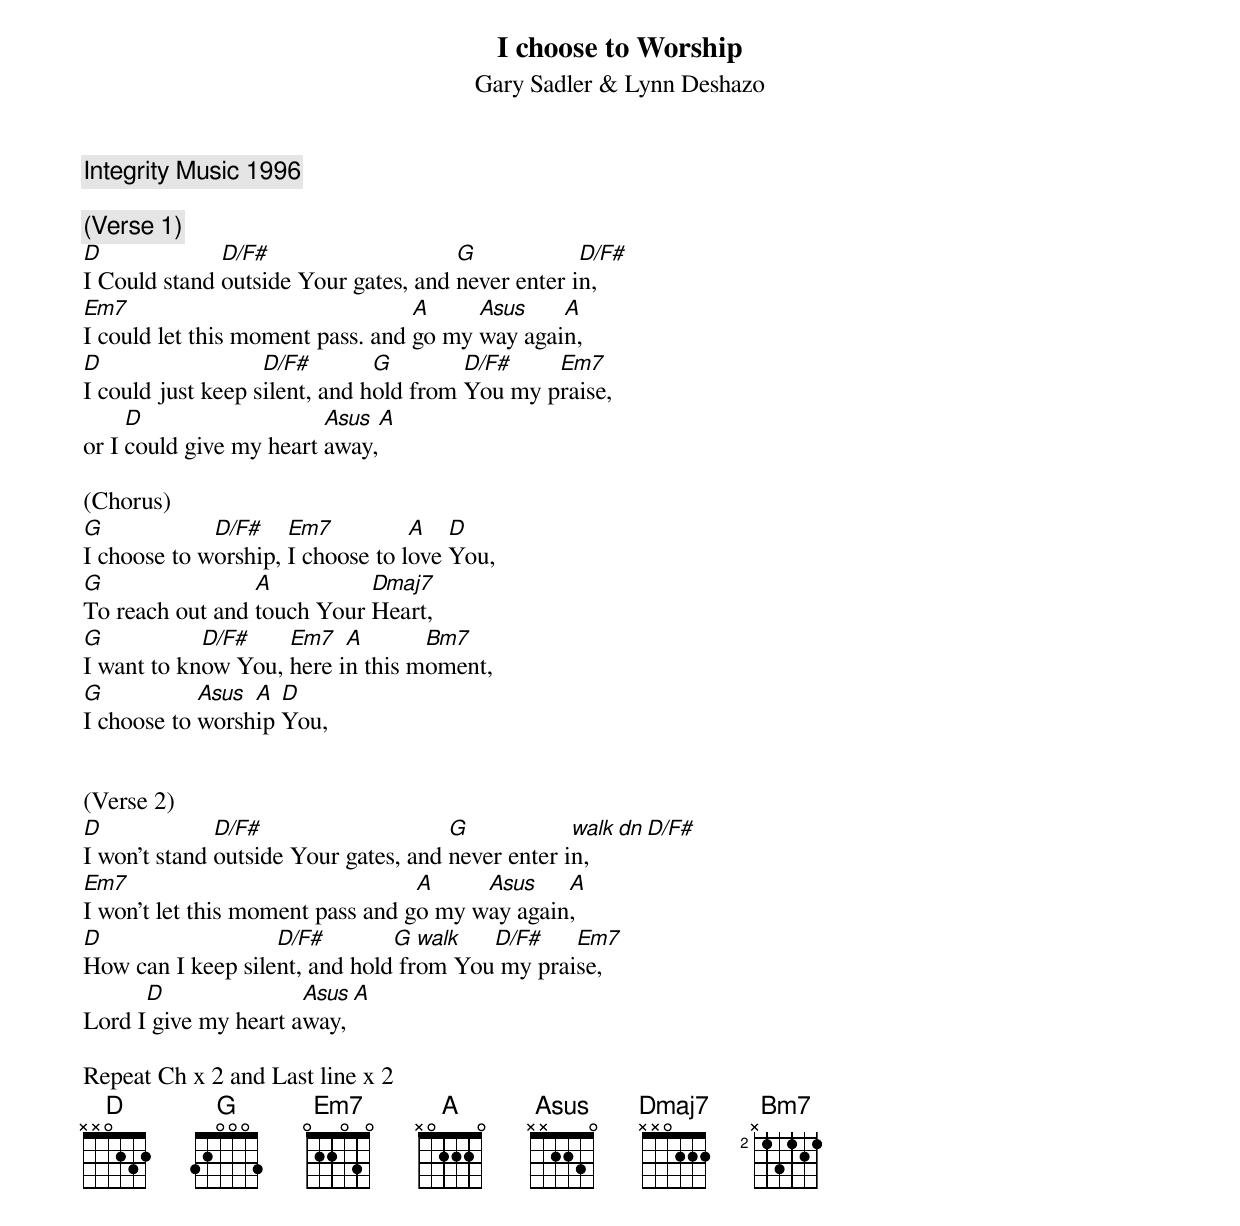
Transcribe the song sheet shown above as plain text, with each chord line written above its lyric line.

I choose to Worship
Gary Sadler & Lynn Deshazo
Integrity Music 1996

(Verse 1)
D             D/F#                    G            D/F#
I Could stand outside Your gates, and never enter in,
Em7                               A     Asus    A
I could let this moment pass. and go my way again,
D                  D/F#        G        D/F#    Em7
I could just keep silent, and hold from You my praise,
     D                   Asus  A
or I could give my heart away,

(Chorus)
G            D/F#    Em7          A   D
I choose to worship, I choose to love You,
G                A          Dmaj7
To reach out and touch Your Heart,
G           D/F#    Em7   A       Bm7
I want to know You, here in this moment,
G           Asus A  D
I choose to worship You,


(Verse 2)
D             D/F#                    G            walk dn   D/F#
I won't stand outside Your gates, and never enter in,
Em7                               A     Asus    A
I won't let this moment pass and go my way again,
D                  D/F#        G  walk  D/F#    Em7
How can I keep silent, and hold from You my praise,
      D               Asus A
Lord I give my heart away,

Repeat Ch x 2 and Last line x 2
